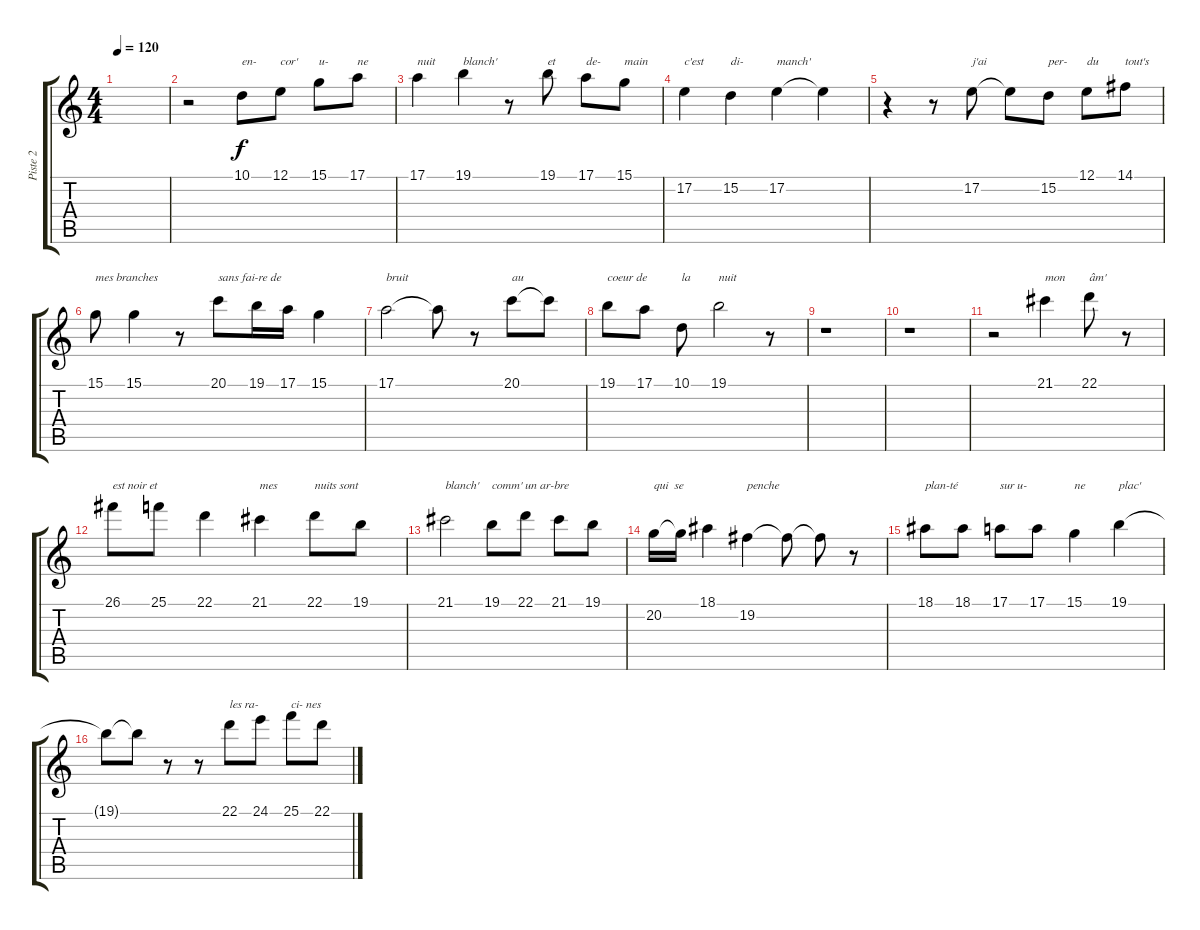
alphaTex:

\track ("Piste 2" "Piste 2") {instrument rockorgan}
\staff {score tabs}
\tuning (E4 B3 G3 D3 A2 E2) {hide}
\ts (4 4)
\tempo 120
\clef g2
\ks c
|
r.2 10.1.8{txt "en-"} 12.1.8{txt "cor'"} 15.1.8{txt "u-"} 17.1.8{txt "ne"} |
17.1.4{txt "nuit"} 19.1.4{txt "blanch'"} r.8 19.1.8{txt "et"} 17.1.8{txt "de-"} 15.1.8{txt "main"} |
17.2.4{txt "c'est"} 15.2.4{txt "di-"} 17.2.4{txt "manch'"} 17.2{t}.4 |
r.4 r.8 17.2.8{txt "j'ai"} 17.2{t}.8 15.2.8{txt "per-"} 12.1.8{txt "du"} 14.1.8{txt "tout's"} |
15.1.8{txt "mes branches"} 15.1.4 r.8 20.1.8{txt "sans fai-re de"} 19.1.16 17.1.16 15.1.4 |
17.1.2{txt "bruit"} 17.1{t}.8 r.8 20.1.8{txt "au"} 20.1{t}.8 |
19.1.8{txt "coeur de  "} 17.1.8 10.1.8{txt "la"} 19.1.2{txt "nuit"} r.8 |
r.1 |
r.1 |
r.2 21.1.4{txt "mon"} 22.1.8{txt "âm'"} r.8 |
26.1.8{txt "est noir et"} 25.1.8 22.1.4 21.1.4{txt "mes"} 22.1.8{txt "nuits sont"} 19.1.8 |
21.1.2{txt "blanch'"} 19.1.8{txt "comm' un ar-bre "} 22.1.8 21.1.8 19.1.8 |
20.2.16{txt "qui  se"} 20.2{t}.16 18.1.4 19.2.4{txt "penche"} 19.2{t}.8 19.2{t}.8 r.8 |
18.1.8{txt "plan-té"} 18.1.8 17.1.8{txt "sur u-"} 17.1.8 15.1.4{txt "ne"} 19.1.4{txt "plac'"} |
19.1{t}.8 19.1{t}.8 r.8 r.8 22.1.8{txt "les ra-"} 24.1.8 25.1.8{txt "ci- nes"} 22.1.8
